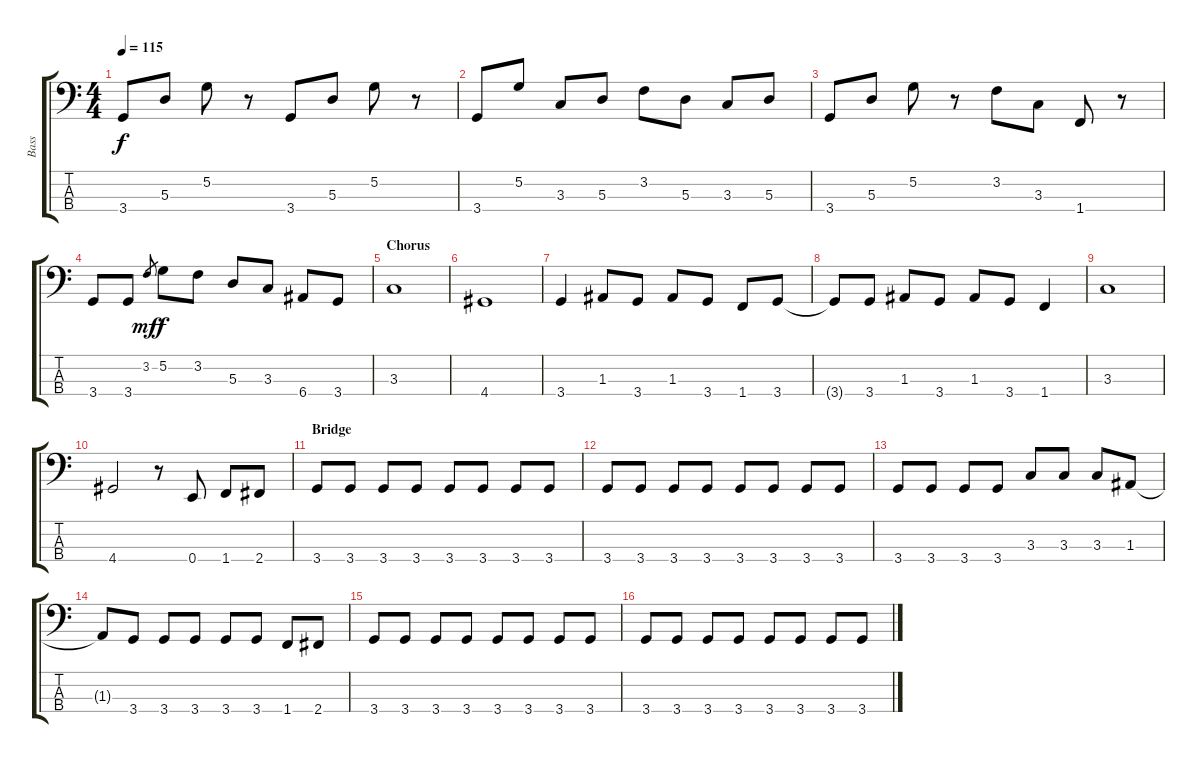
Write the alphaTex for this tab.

\track ("Bass" "Bass") {instrument electricbassfinger}
\staff {score tabs}
\tuning (G2 D2 A1 E1) {hide}
\ts (4 4)
\tempo 115
\clef f4
\ks c
3.4.8{dy f} 5.3.8 5.2.8 r.8 3.4.8 5.3.8 5.2.8 r.8 |
3.4.8 5.2.8 3.3.8 5.3.8 3.2.8 5.3.8 3.3.8 5.3.8 |
3.4.8 5.3.8 5.2.8 r.8 3.2.8 3.3.8 1.4.8 r.8 |
3.4.8 3.4.8 3.2.8{gr dy mf} 5.2.8{dy f} 3.2.8 5.3.8 3.3.8 6.4.8 3.4.8 |
\section ("" "Chorus")
3.3.1 |
4.4.1 |
3.4.4 1.3.8 3.4.8 1.3.8 3.4.8 1.4.8 3.4.8 |
3.4{t}.8 3.4.8 1.3.8 3.4.8 1.3.8 3.4.8 1.4.4 |
3.3.1 |
4.4.2 r.8 0.4.8 1.4.8 2.4.8 |
\section ("" "Bridge")
3.4.8 3.4.8 3.4.8 3.4.8 3.4.8 3.4.8 3.4.8 3.4.8 |
3.4.8 3.4.8 3.4.8 3.4.8 3.4.8 3.4.8 3.4.8 3.4.8 |
3.4.8 3.4.8 3.4.8 3.4.8 3.3.8 3.3.8 3.3.8 1.3.8 |
1.3{t}.8 3.4.8 3.4.8 3.4.8 3.4.8 3.4.8 1.4.8 2.4.8 |
3.4.8 3.4.8 3.4.8 3.4.8 3.4.8 3.4.8 3.4.8 3.4.8 |
3.4.8 3.4.8 3.4.8 3.4.8 3.4.8 3.4.8 3.4.8 3.4.8
